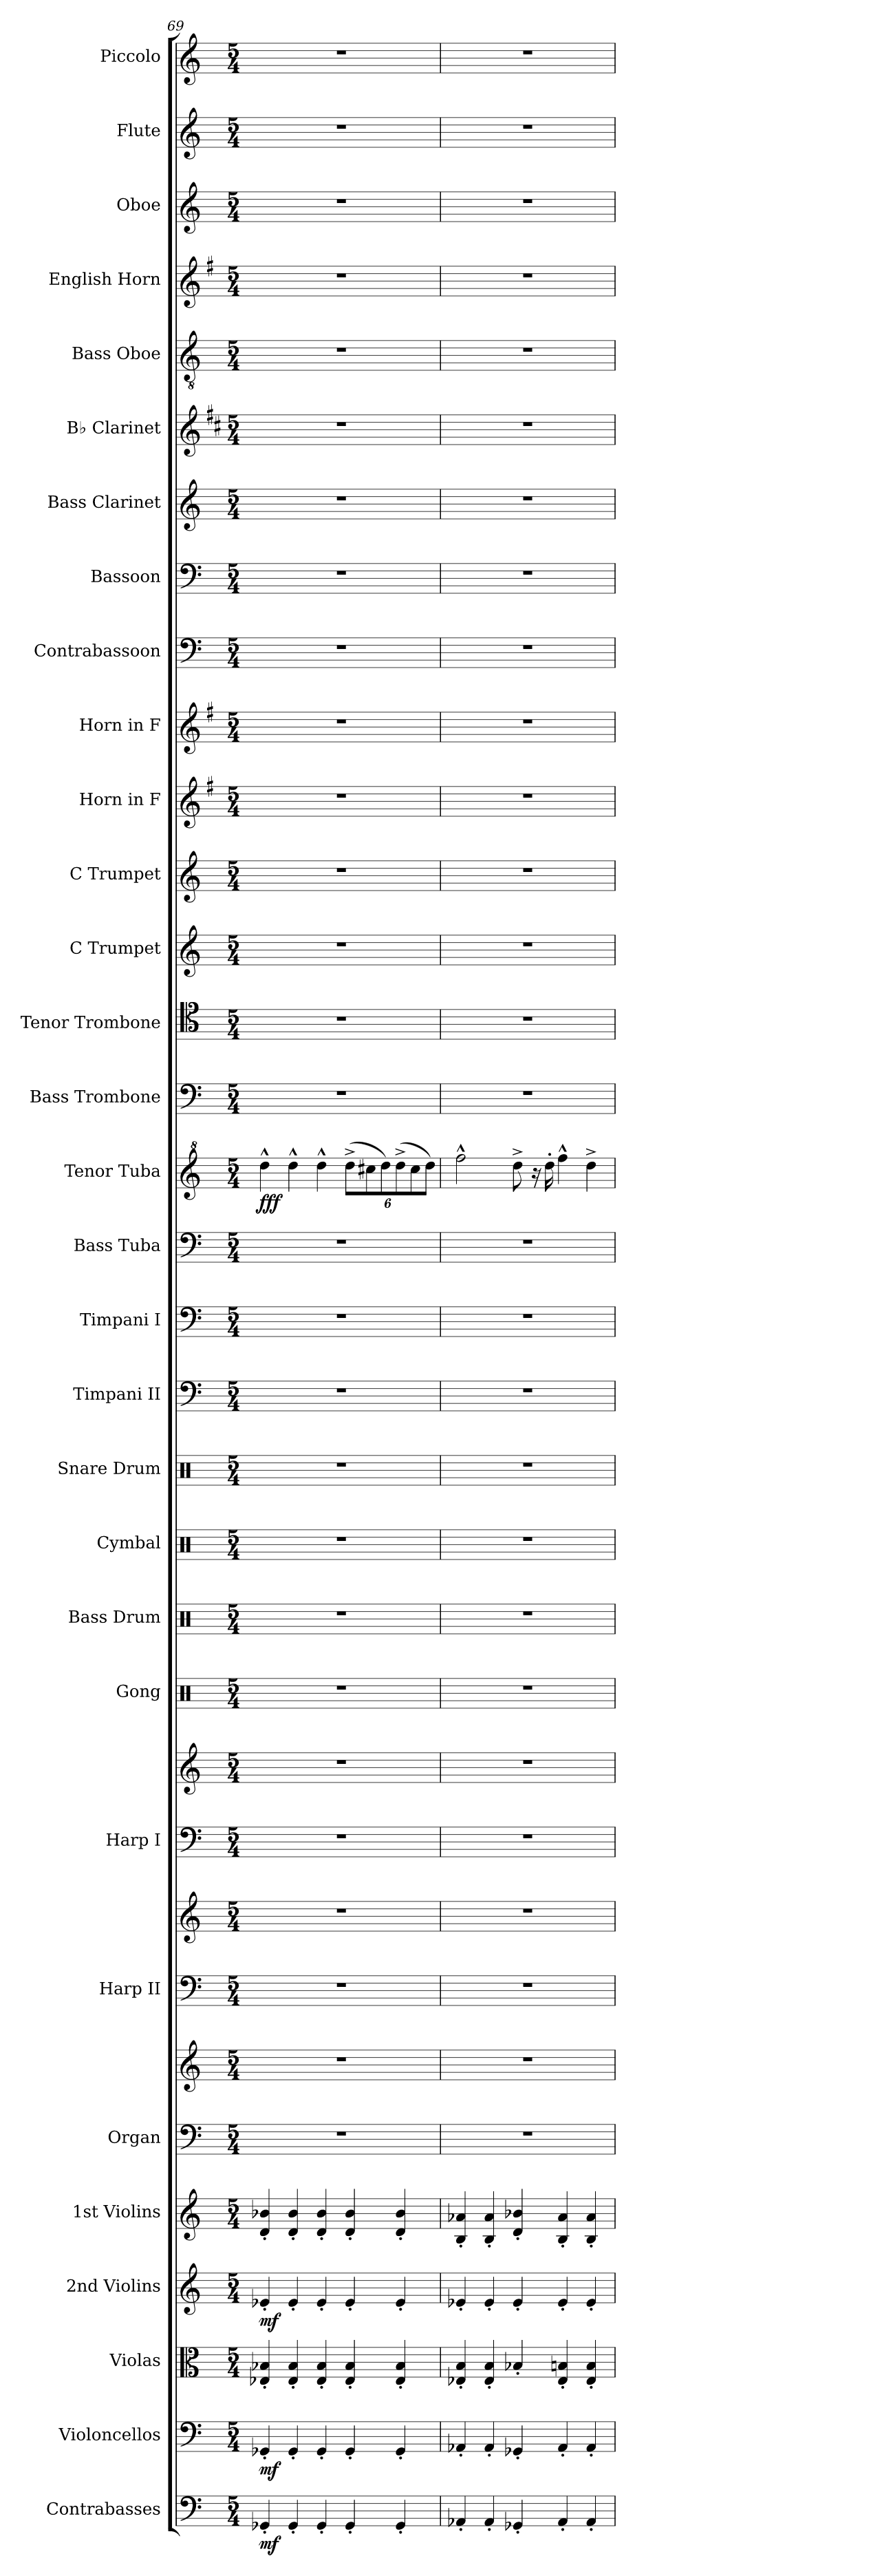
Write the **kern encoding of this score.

**kern	**dynam	**kern	**dynam	**kern	**dynam	**kern	**dynam	**kern	**dynam	**kern	**kern	**kern	**kern	**kern	**kern	**kern	**kern	**kern	**kern	**kern	**kern	**kern	**kern	**dynam	**kern	**kern	**kern	**kern	**kern	**kern	**kern	**kern	**kern	**kern	**kern	**kern	**kern	**kern	**kern
*part31	*part31	*part30	*part30	*part29	*part29	*part28	*part28	*part27	*part27	*part26	*part26	*part25	*part25	*part24	*part24	*part23	*part22	*part21	*part20	*part19	*part18	*part17	*part16	*part16	*part15	*part14	*part13	*part12	*part11	*part10	*part9	*part8	*part7	*part6	*part5	*part4	*part3	*part2	*part1
*staff34	*staff34	*staff33	*staff33	*staff32	*staff32	*staff31	*staff31	*staff30	*staff30	*staff29	*staff28	*staff27	*staff26	*staff25	*staff24	*staff23	*staff22	*staff21	*staff20	*staff19	*staff18	*staff17	*staff16	*staff16	*staff15	*staff14	*staff13	*staff12	*staff11	*staff10	*staff9	*staff8	*staff7	*staff6	*staff5	*staff4	*staff3	*staff2	*staff1
*I"Contrabasses	*	*I"Violoncellos	*	*I"Violas	*	*I"2nd Violins	*	*I"1st Violins	*	*I"Organ	*	*I"Harp II	*	*I"Harp I	*	*I"Gong	*I"Bass Drum	*I"Cymbal	*I"Snare Drum	*I"Timpani II	*I"Timpani I	*I"Bass Tuba	*I"Tenor Tuba	*	*I"Bass Trombone	*I"Tenor Trombone	*I"C Trumpet	*I"C Trumpet	*I"Horn in F	*I"Horn in F	*I"Contrabassoon	*I"Bassoon	*I"Bass Clarinet	*I"B♭ Clarinet	*I"Bass Oboe	*I"English Horn	*I"Oboe	*I"Flute	*I"Piccolo
*I'Cbs.	*	*I'Vcs.	*	*I'Vlas.	*	*I'Vlns.	*	*I'Vlns.	*	*I'Org.	*	*I'Hrp.	*	*I'Hrp.	*	*	*I'B. Dr.	*I'Cym.	*I'Sn. Dr.	*I'Timp.	*I'Timp.	*I'Tba.	*	*	*I'B. Tbn.	*I'T. Tbn.	*I'C Tpt.	*I'C Tpt.	*	*	*I'Cbsn.	*I'Bsn.	*I'B. Cl.	*I'B♭ Cl.	*	*I'E. Hn.	*I'Ob.	*I'Fl.	*I'Picc.
*clefF4	*	*clefF4	*	*clefC3	*	*clefG2	*	*clefG2	*	*clefF4	*clefG2	*clefF4	*clefG2	*clefF4	*clefG2	*clefX	*clefX	*clefX	*clefX	*clefF4	*clefF4	*clefF4	*clefG^2	*	*clefF4	*clefC4	*clefG2	*clefG2	*clefG2	*clefG2	*clefF4	*clefF4	*clefG2	*clefG2	*clefGv2	*clefG2	*clefG2	*clefG2	*clefG2
*ITrd7c12	*	*	*	*	*	*	*	*	*	*	*	*	*	*	*	*	*	*	*	*	*	*	*ITrd15c26	*	*	*	*	*	*ITrd4c7	*ITrd4c7	*ITrd7c12	*	*ITrd8c14	*ITrd1c2	*	*ITrd4c7	*	*	*ITrd-7c-12
*k[]	*	*k[]	*	*k[]	*	*k[]	*	*k[]	*	*k[]	*k[]	*k[]	*k[]	*k[]	*k[]	*k[]	*k[]	*k[]	*k[]	*k[]	*k[]	*k[]	*k[]	*	*k[]	*k[]	*k[]	*k[]	*k[]	*k[]	*k[]	*k[]	*k[]	*k[]	*k[]	*k[]	*k[]	*k[]	*k[]
*M5/4	*	*M5/4	*	*M5/4	*	*M5/4	*	*M5/4	*	*M5/4	*M5/4	*M5/4	*M5/4	*M5/4	*M5/4	*M5/4	*M5/4	*M5/4	*M5/4	*M5/4	*M5/4	*M5/4	*M5/4	*	*M5/4	*M5/4	*M5/4	*M5/4	*M5/4	*M5/4	*M5/4	*M5/4	*M5/4	*M5/4	*M5/4	*M5/4	*M5/4	*M5/4	*M5/4
=69	=69	=69	=69	=69	=69	=69	=69	=69	=69	=69	=69	=69	=69	=69	=69	=69	=69	=69	=69	=69	=69	=69	=69	=69	=69	=69	=69	=69	=69	=69	=69	=69	=69	=69	=69	=69	=69	=69	=69
!	!LO:DY:b	!	!LO:DY:b	!	!LO:DY:b	!	!	!	!	!	!	!	!	!	!	!	!	!	!	!	!	!	!	!	!	!	!	!	!	!	!	!	!	!	!	!	!	!	!
!	!	!	!	!	!LO:DY:n=1:b	!	!LO:DY:b	!	!LO:DY:b	!	!	!	!	!	!	!	!	!	!	!	!	!	!	!	!	!	!	!	!	!	!	!	!	!	!	!	!	!	!
!	!	!	!	!	!	!	!	!	!LO:DY:n=1:b	!	!	!	!	!	!	!	!	!	!	!	!	!	!	!LO:DY:b	!	!	!	!	!	!	!	!	!	!	!	!	!	!	!
4GGG-X'/	mf	4GG-X'/	mf	4E-X/' 4B-X/'	mf mf	4e-X'/	mf	4d/' 4b-X/'	mf mf	4%5r	4%5r	4%5r	4%5r	4%5r	4%5r	4%5r	4%5r	4%5r	4%5r	4%5r	4%5r	4%5r	4d^^\	fff	4%5r	4%5r	4%5r	4%5r	4%5r	4%5r	4%5r	4%5r	4%5r	4%5r	4%5r	4%5r	4%5r	4%5r	4%5r
4GGG-'/	.	4GG-'/	.	4E-/' 4B-/'	.	4e-'/	.	4d/' 4b-/'	.	.	.	.	.	.	.	.	.	.	.	.	.	.	4d^^\	.	.	.	.	.	.	.	.	.	.	.	.	.	.	.	.
4GGG-'/	.	4GG-'/	.	4E-/' 4B-/'	.	4e-'/	.	4d/' 4b-/'	.	.	.	.	.	.	.	.	.	.	.	.	.	.	4d^^\	.	.	.	.	.	.	.	.	.	.	.	.	.	.	.	.
*	*	*	*	*	*	*	*	*	*	*	*	*	*	*	*	*	*	*	*	*	*	*	*Xbrackettup	*	*	*	*	*	*	*	*	*	*	*	*	*	*	*	*
4GGG-'/	.	4GG-'/	.	4E-/' 4B-/'	.	4e-'/	.	4d/' 4b-/'	.	.	.	.	.	.	.	.	.	.	.	.	.	.	(12d^\L	.	.	.	.	.	.	.	.	.	.	.	.	.	.	.	.
.	.	.	.	.	.	.	.	.	.	.	.	.	.	.	.	.	.	.	.	.	.	.	12c#X\	.	.	.	.	.	.	.	.	.	.	.	.	.	.	.	.
.	.	.	.	.	.	.	.	.	.	.	.	.	.	.	.	.	.	.	.	.	.	.	12d\)	.	.	.	.	.	.	.	.	.	.	.	.	.	.	.	.
4GGG-'/	.	4GG-'/	.	4E-/' 4B-/'	.	4e-'/	.	4d/' 4b-/'	.	.	.	.	.	.	.	.	.	.	.	.	.	.	(12d^\	.	.	.	.	.	.	.	.	.	.	.	.	.	.	.	.
.	.	.	.	.	.	.	.	.	.	.	.	.	.	.	.	.	.	.	.	.	.	.	12c#\	.	.	.	.	.	.	.	.	.	.	.	.	.	.	.	.
.	.	.	.	.	.	.	.	.	.	.	.	.	.	.	.	.	.	.	.	.	.	.	12d\J)	.	.	.	.	.	.	.	.	.	.	.	.	.	.	.	.
!!LO:PB:g=z
=70	=70	=70	=70	=70	=70	=70	=70	=70	=70	=70	=70	=70	=70	=70	=70	=70	=70	=70	=70	=70	=70	=70	=70	=70	=70	=70	=70	=70	=70	=70	=70	=70	=70	=70	=70	=70	=70	=70	=70
4AAA-X'/	.	4AA-X'/	.	4E-X/' 4B/'	.	4e-X'/	.	4B/' 4a-X/'	.	4%5r	4%5r	4%5r	4%5r	4%5r	4%5r	4%5r	4%5r	4%5r	4%5r	4%5r	4%5r	4%5r	2f^^\	.	4%5r	4%5r	4%5r	4%5r	4%5r	4%5r	4%5r	4%5r	4%5r	4%5r	4%5r	4%5r	4%5r	4%5r	4%5r
4AAA-'/	.	4AA-'/	.	4E-/' 4B/'	.	4e-'/	.	4B/' 4a-/'	.	.	.	.	.	.	.	.	.	.	.	.	.	.	.	.	.	.	.	.	.	.	.	.	.	.	.	.	.	.	.
4GGG-X'/	.	4GG-X'/	.	4B-X'/	.	4e-'/	.	4d/' 4b-X/'	.	.	.	.	.	.	.	.	.	.	.	.	.	.	8d^\	.	.	.	.	.	.	.	.	.	.	.	.	.	.	.	.
.	.	.	.	.	.	.	.	.	.	.	.	.	.	.	.	.	.	.	.	.	.	.	16r	.	.	.	.	.	.	.	.	.	.	.	.	.	.	.	.
.	.	.	.	.	.	.	.	.	.	.	.	.	.	.	.	.	.	.	.	.	.	.	16d'\	.	.	.	.	.	.	.	.	.	.	.	.	.	.	.	.
4AAA-'/	.	4AA-'/	.	4E-/' 4Bn/'	.	4e-'/	.	4B/' 4a-/'	.	.	.	.	.	.	.	.	.	.	.	.	.	.	4f^^\	.	.	.	.	.	.	.	.	.	.	.	.	.	.	.	.
4AAA-'/	.	4AA-'/	.	4E-/' 4B/'	.	4e-'/	.	4B/' 4a-/'	.	.	.	.	.	.	.	.	.	.	.	.	.	.	4d^\	.	.	.	.	.	.	.	.	.	.	.	.	.	.	.	.
=	=	=	=	=	=	=	=	=	=	=	=	=	=	=	=	=	=	=	=	=	=	=	=	=	=	=	=	=	=	=	=	=	=	=	=	=	=	=	=
*-	*-	*-	*-	*-	*-	*-	*-	*-	*-	*-	*-	*-	*-	*-	*-	*-	*-	*-	*-	*-	*-	*-	*-	*-	*-	*-	*-	*-	*-	*-	*-	*-	*-	*-	*-	*-	*-	*-	*-
